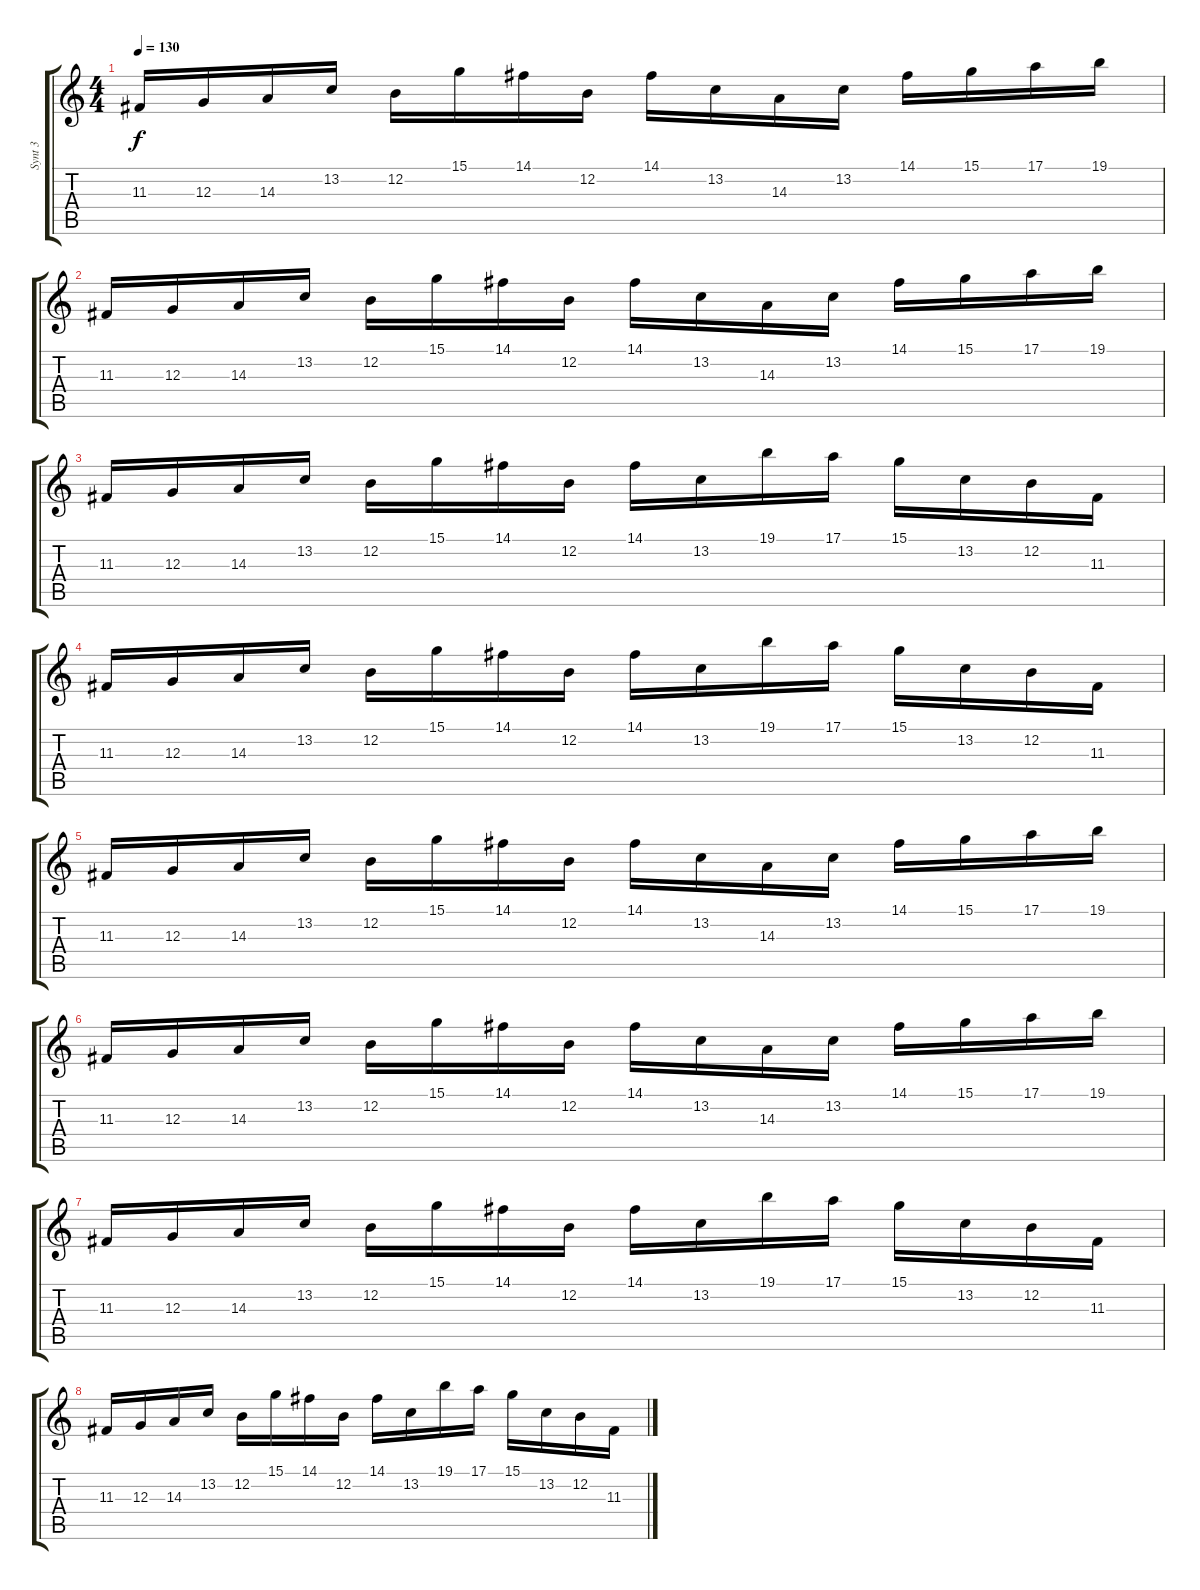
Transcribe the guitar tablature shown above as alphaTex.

\track ("Synt 3" "Synt 3") {instrument fx4atmosphere}
\staff {score tabs}
\tuning (E4 B3 G3 D3 A2 E2) {hide}
\ts (4 4)
\tempo 130
\clef g2
\ks c
11.3.16{dy f} 12.3.16 14.3.16 13.2.16 12.2.16 15.1.16 14.1.16 12.2.16 14.1.16 13.2.16 14.3.16 13.2.16 14.1.16 15.1.16 17.1.16 19.1.16 |
11.3.16 12.3.16 14.3.16 13.2.16 12.2.16 15.1.16 14.1.16 12.2.16 14.1.16 13.2.16 14.3.16 13.2.16 14.1.16 15.1.16 17.1.16 19.1.16 |
11.3.16 12.3.16 14.3.16 13.2.16 12.2.16 15.1.16 14.1.16 12.2.16 14.1.16 13.2.16 19.1.16 17.1.16 15.1.16 13.2.16 12.2.16 11.3.16 |
11.3.16 12.3.16 14.3.16 13.2.16 12.2.16 15.1.16 14.1.16 12.2.16 14.1.16 13.2.16 19.1.16 17.1.16 15.1.16 13.2.16 12.2.16 11.3.16 |
11.3.16 12.3.16 14.3.16 13.2.16 12.2.16 15.1.16 14.1.16 12.2.16 14.1.16 13.2.16 14.3.16 13.2.16 14.1.16 15.1.16 17.1.16 19.1.16 |
11.3.16 12.3.16 14.3.16 13.2.16 12.2.16 15.1.16 14.1.16 12.2.16 14.1.16 13.2.16 14.3.16 13.2.16 14.1.16 15.1.16 17.1.16 19.1.16 |
11.3.16 12.3.16 14.3.16 13.2.16 12.2.16 15.1.16 14.1.16 12.2.16 14.1.16 13.2.16 19.1.16 17.1.16 15.1.16 13.2.16 12.2.16 11.3.16 |
11.3.16 12.3.16 14.3.16 13.2.16 12.2.16 15.1.16 14.1.16 12.2.16 14.1.16 13.2.16 19.1.16 17.1.16 15.1.16 13.2.16 12.2.16 11.3.16
